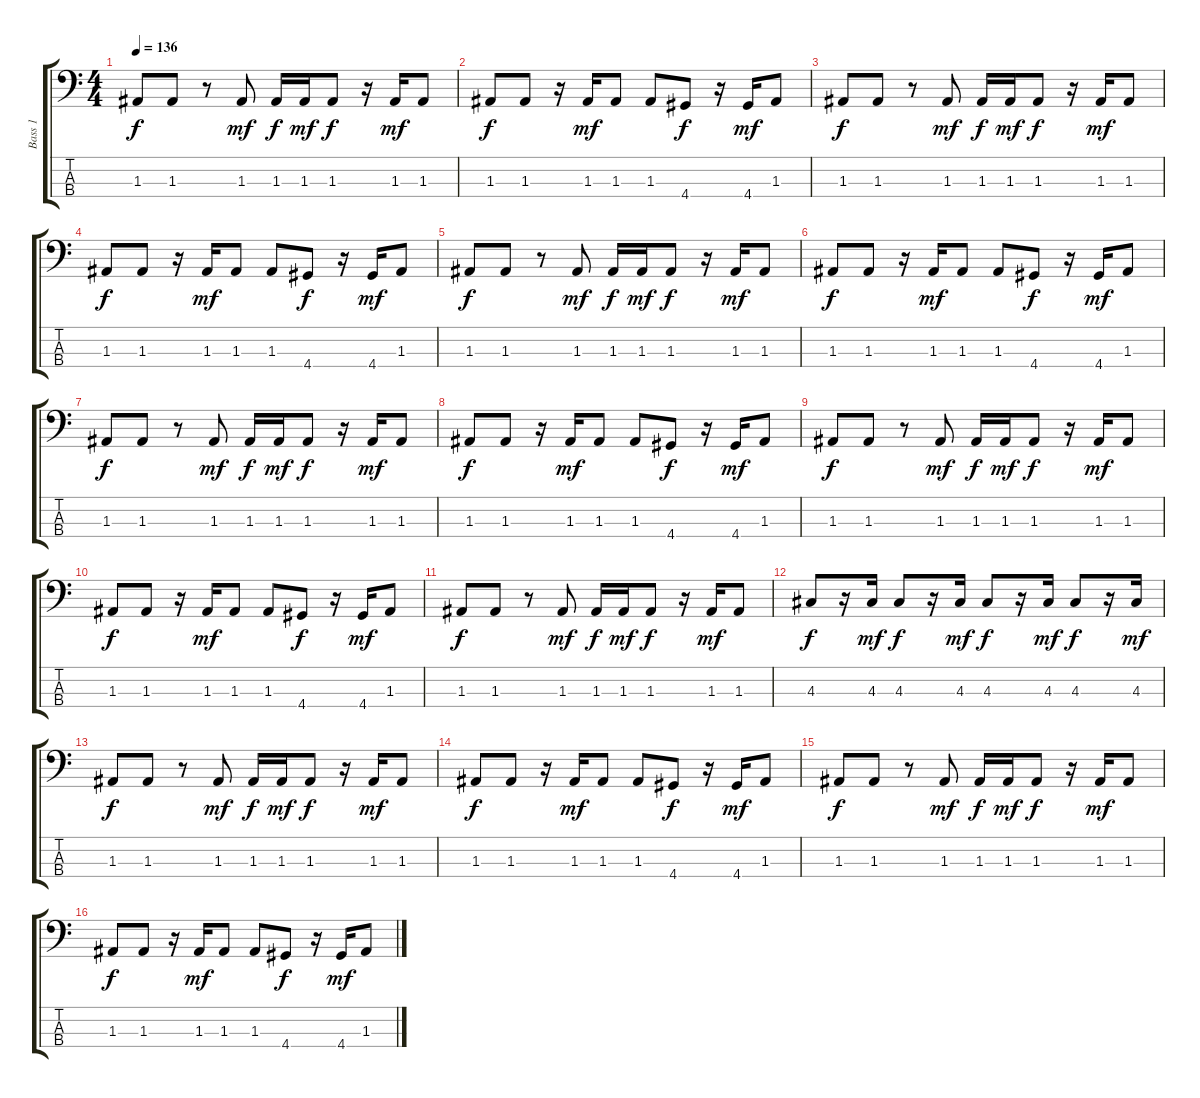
\track ("Bass 1" "Bass 1") {instrument synthbass2}
\staff {score tabs}
\tuning (G2 D2 A1 E1) {hide}
\ts (4 4)
\tempo 136
\clef f4
\ks c
1.3.8{dy f} 1.3.8 r.8 1.3.8{dy mf} 1.3.16{dy f} 1.3.16{dy mf} 1.3.8{dy f} r.16 1.3.16{dy mf} 1.3.8 |
1.3.8{dy f} 1.3.8 r.16 1.3.16{dy mf} 1.3.8 1.3.8 4.4.8{dy f} r.16 4.4.16{dy mf} 1.3.8 |
1.3.8{dy f} 1.3.8 r.8 1.3.8{dy mf} 1.3.16{dy f} 1.3.16{dy mf} 1.3.8{dy f} r.16 1.3.16{dy mf} 1.3.8 |
1.3.8{dy f} 1.3.8 r.16 1.3.16{dy mf} 1.3.8 1.3.8 4.4.8{dy f} r.16 4.4.16{dy mf} 1.3.8 |
1.3.8{dy f} 1.3.8 r.8 1.3.8{dy mf} 1.3.16{dy f} 1.3.16{dy mf} 1.3.8{dy f} r.16 1.3.16{dy mf} 1.3.8 |
1.3.8{dy f} 1.3.8 r.16 1.3.16{dy mf} 1.3.8 1.3.8 4.4.8{dy f} r.16 4.4.16{dy mf} 1.3.8 |
1.3.8{dy f} 1.3.8 r.8 1.3.8{dy mf} 1.3.16{dy f} 1.3.16{dy mf} 1.3.8{dy f} r.16 1.3.16{dy mf} 1.3.8 |
1.3.8{dy f} 1.3.8 r.16 1.3.16{dy mf} 1.3.8 1.3.8 4.4.8{dy f} r.16 4.4.16{dy mf} 1.3.8 |
1.3.8{dy f} 1.3.8 r.8 1.3.8{dy mf} 1.3.16{dy f} 1.3.16{dy mf} 1.3.8{dy f} r.16 1.3.16{dy mf} 1.3.8 |
1.3.8{dy f} 1.3.8 r.16 1.3.16{dy mf} 1.3.8 1.3.8 4.4.8{dy f} r.16 4.4.16{dy mf} 1.3.8 |
1.3.8{dy f} 1.3.8 r.8 1.3.8{dy mf} 1.3.16{dy f} 1.3.16{dy mf} 1.3.8{dy f} r.16 1.3.16{dy mf} 1.3.8 |
4.3.8{dy f} r.16 4.3.16{dy mf} 4.3.8{dy f} r.16 4.3.16{dy mf} 4.3.8{dy f} r.16 4.3.16{dy mf} 4.3.8{dy f} r.16 4.3.16{dy mf} |
1.3.8{dy f} 1.3.8 r.8 1.3.8{dy mf} 1.3.16{dy f} 1.3.16{dy mf} 1.3.8{dy f} r.16 1.3.16{dy mf} 1.3.8 |
1.3.8{dy f} 1.3.8 r.16 1.3.16{dy mf} 1.3.8 1.3.8 4.4.8{dy f} r.16 4.4.16{dy mf} 1.3.8 |
1.3.8{dy f} 1.3.8 r.8 1.3.8{dy mf} 1.3.16{dy f} 1.3.16{dy mf} 1.3.8{dy f} r.16 1.3.16{dy mf} 1.3.8 |
1.3.8{dy f} 1.3.8 r.16 1.3.16{dy mf} 1.3.8 1.3.8 4.4.8{dy f} r.16 4.4.16{dy mf} 1.3.8
